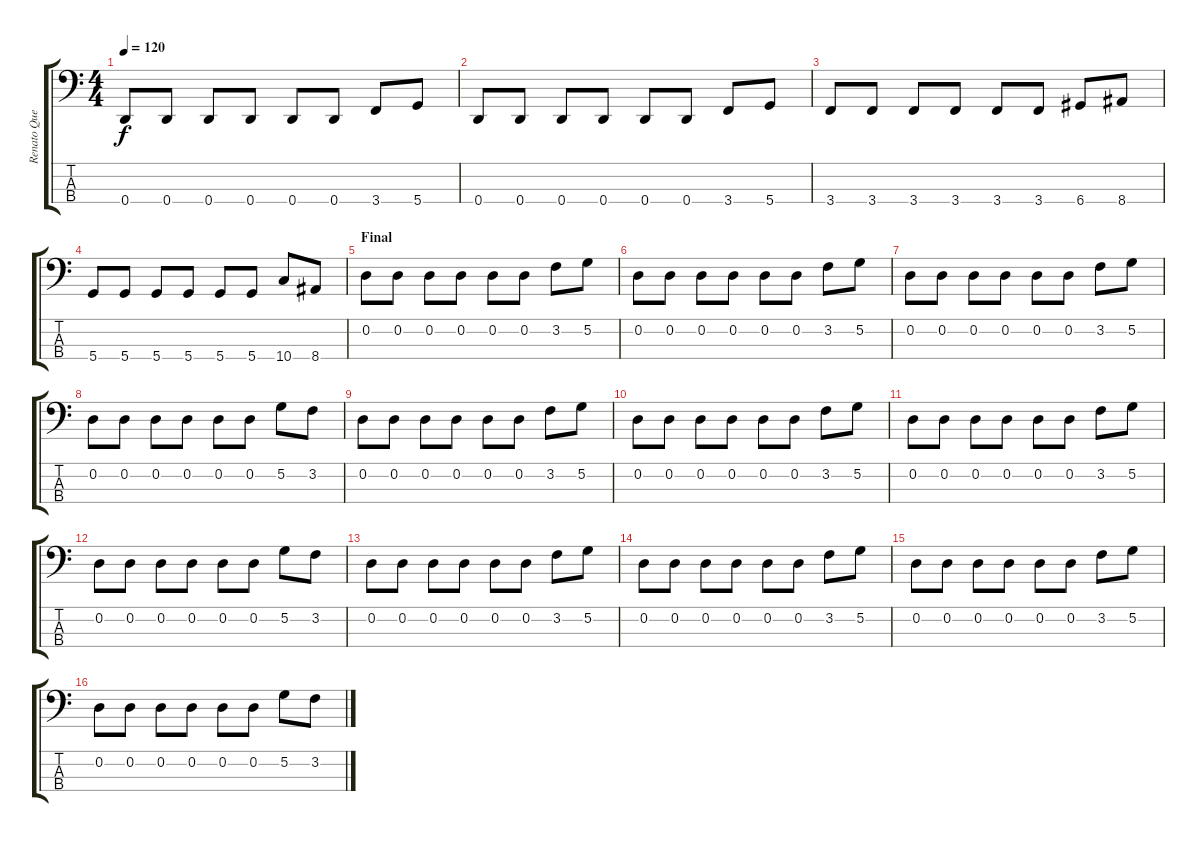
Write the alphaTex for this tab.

\track ("Renato Queiroz [Baixo]" "Renato Que") {instrument electricbasspick}
\staff {score tabs}
\tuning (G2 D2 A1 D1) {hide}
\ts (4 4)
\tempo 120
\clef f4
\ks c
0.4.8{dy f} 0.4.8 0.4.8 0.4.8 0.4.8 0.4.8 3.4.8 5.4.8 |
0.4.8 0.4.8 0.4.8 0.4.8 0.4.8 0.4.8 3.4.8 5.4.8 |
3.4.8 3.4.8 3.4.8 3.4.8 3.4.8 3.4.8 6.4.8 8.4.8 |
5.4.8 5.4.8 5.4.8 5.4.8 5.4.8 5.4.8 10.4.8 8.4.8 |
\section ("" "Final")
0.2.8 0.2.8 0.2.8 0.2.8 0.2.8 0.2.8 3.2.8 5.2.8 |
0.2.8 0.2.8 0.2.8 0.2.8 0.2.8 0.2.8 3.2.8 5.2.8 |
0.2.8 0.2.8 0.2.8 0.2.8 0.2.8 0.2.8 3.2.8 5.2.8 |
0.2.8 0.2.8 0.2.8 0.2.8 0.2.8 0.2.8 5.2.8 3.2.8 |
0.2.8 0.2.8 0.2.8 0.2.8 0.2.8 0.2.8 3.2.8 5.2.8 |
0.2.8 0.2.8 0.2.8 0.2.8 0.2.8 0.2.8 3.2.8 5.2.8 |
0.2.8 0.2.8 0.2.8 0.2.8 0.2.8 0.2.8 3.2.8 5.2.8 |
0.2.8 0.2.8 0.2.8 0.2.8 0.2.8 0.2.8 5.2.8 3.2.8 |
0.2.8 0.2.8 0.2.8 0.2.8 0.2.8 0.2.8 3.2.8 5.2.8 |
0.2.8 0.2.8 0.2.8 0.2.8 0.2.8 0.2.8 3.2.8 5.2.8 |
0.2.8 0.2.8 0.2.8 0.2.8 0.2.8 0.2.8 3.2.8 5.2.8 |
0.2.8 0.2.8 0.2.8 0.2.8 0.2.8 0.2.8 5.2.8 3.2.8
